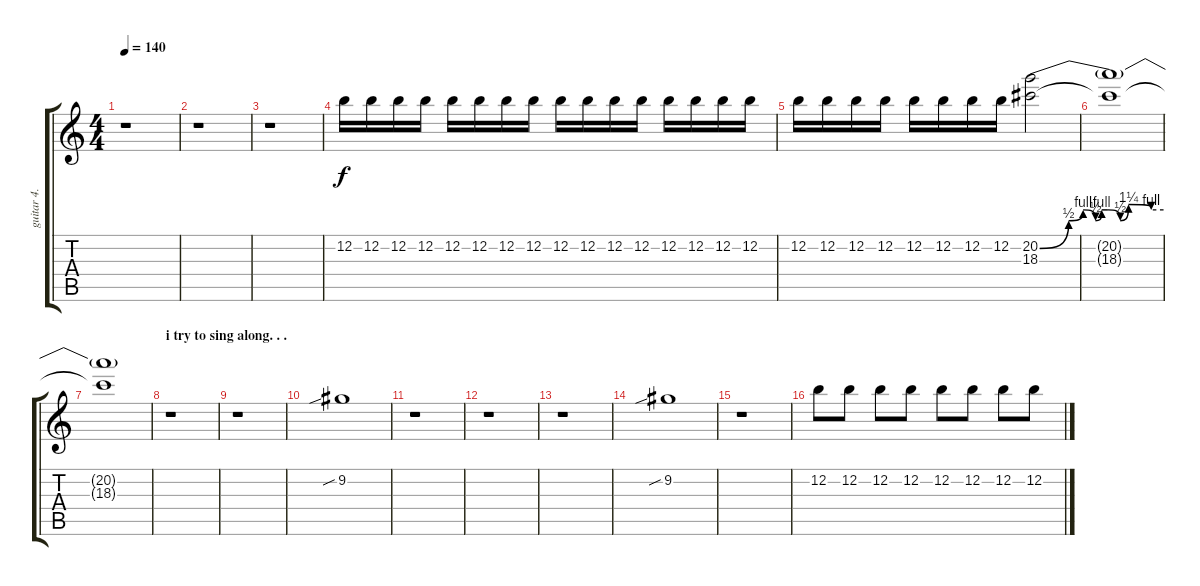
\track ("guitar 4." "guitar 4.") {instrument distortionguitar}
\staff {score tabs}
\tuning (E4 B3 G3 D3 A2 D2) {hide}
\ts (4 4)
\tempo 140
\clef g2
\ks c
r.1{dy f} |
r.1 |
r.1 |
12.2.16 12.2.16 12.2.16 12.2.16 12.2.16 12.2.16 12.2.16 12.2.16 12.2.16 12.2.16 12.2.16 12.2.16 12.2.16 12.2.16 12.2.16 12.2.16 |
12.2.16 12.2.16 12.2.16 12.2.16 12.2.16 12.2.16 12.2.16 12.2.16 (20.2{be (custom 0 0 14 2 21 4 27 2 30 4 33 4 39 2 43 5 54 4 60 4)} 18.3).2 |
(20.2{t} 18.3{t}).1 |
(20.2{t} 18.3{t}).1 |
\section ("" "i try to sing along. . .")
r.1 |
r.1 |
9.2{sib}.1 |
r.1 |
r.1 |
r.1 |
9.2{sib}.1 |
r.1 |
12.2.8 12.2.8 12.2.8 12.2.8 12.2.8 12.2.8 12.2.8 12.2.8
